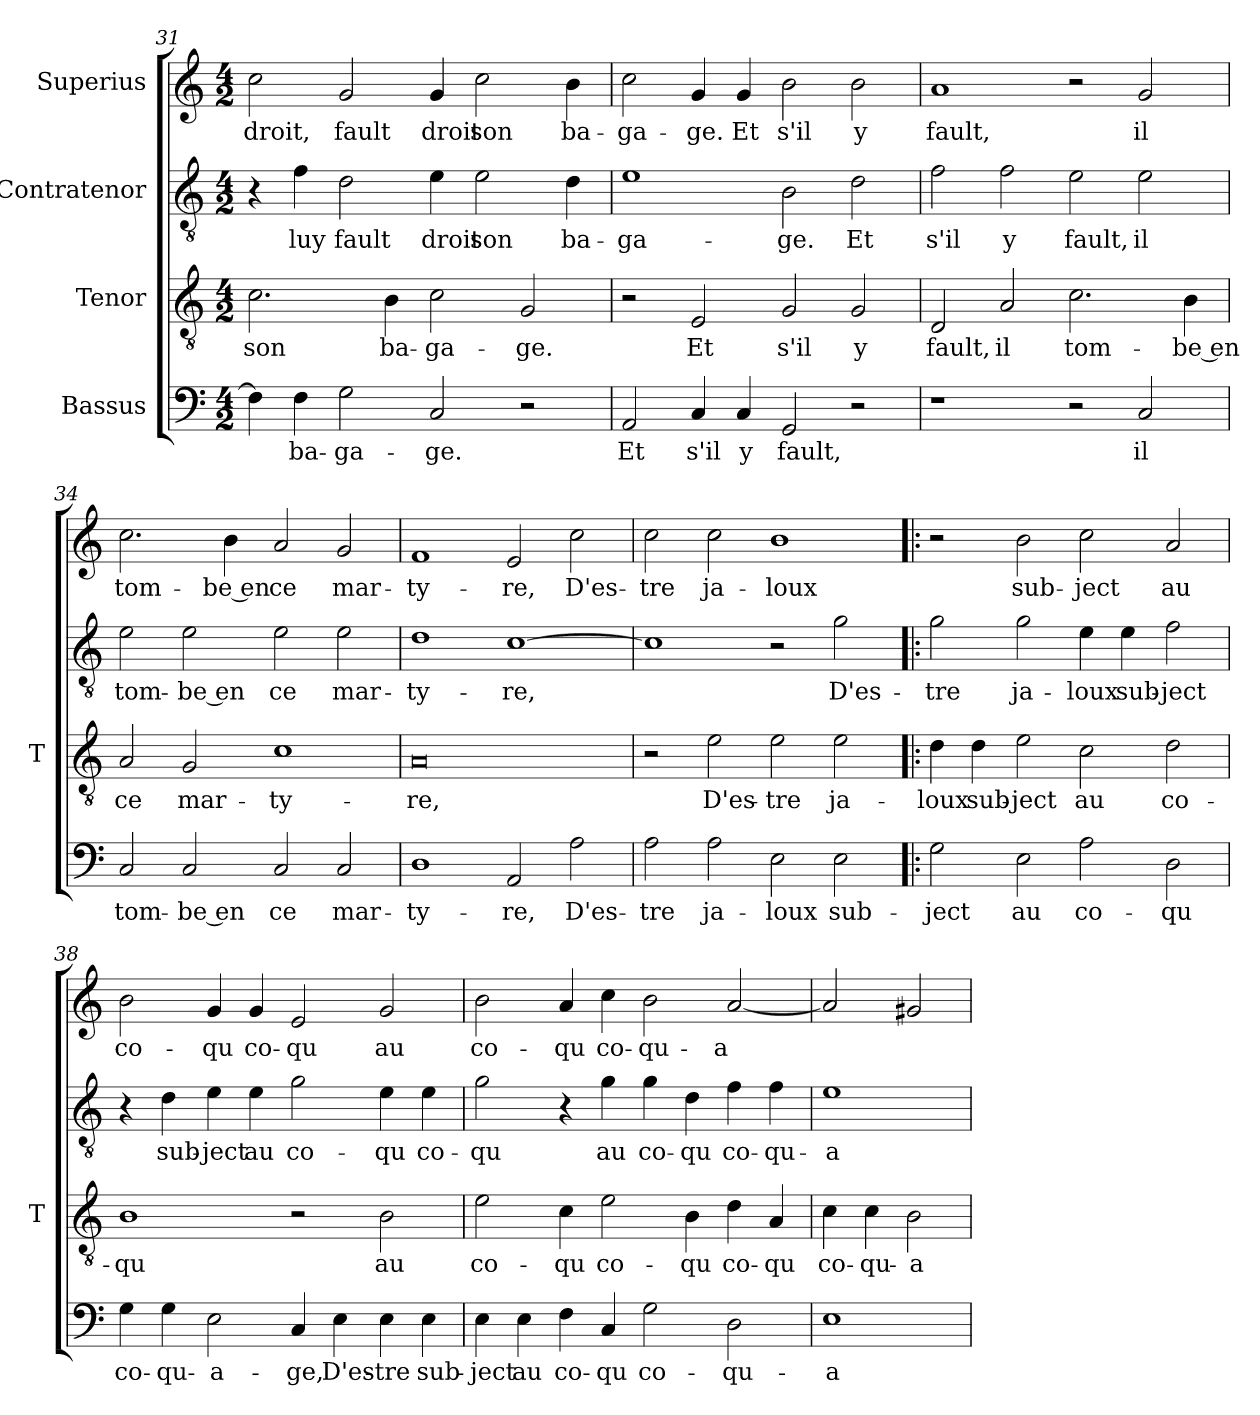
**kern	**text	**kern	**text	**kern	**text	**kern	**text
*part4	*part4	*part3	*part3	*part2	*part2	*part1	*part1
*staff4	*staff4	*staff3	*staff3	*staff2	*staff2	*staff1	*staff1
*I"Bassus	*	*I"Tenor	*	*I"Contratenor	*	*I"Superius	*
*	*	*I'T	*	*	*	*	*
*clefF4	*	*clefGv2	*	*clefGv2	*	*clefG2	*
*k[]	*	*k[]	*	*k[]	*	*k[]	*
*M4/2	*	*M4/2	*	*M4/2	*	*M4/2	*
=31	=31	=31	=31	=31	=31	=31	=31
4F]	.	2.c	-son	4r	.	2cc	-droit,
4F	ba-	.	.	4f	-luy	.	.
2G	ga-	.	.	2d	-fault	2g	-fault
.	.	4B	ba-	.	.	.	.
2C	-ge.	2c	ga-	4e	-droit	4g	-droit
.	.	.	.	2e	-son	2cc	-son
2r	.	2G	-ge.	.	.	.	.
.	.	.	.	4d	ba-	4b	ba-
=32	=32	=32	=32	=32	=32	=32	=32
2AA	-Et	2r	.	1e	ga-	2cc	ga-
4C	-s'il	2E	-Et	.	.	4g	-ge.
4C	-y	.	.	.	.	4g	-Et
2GG	-fault,	2G	-s'il	2B	-ge.	2b	-s'il
2r	.	2G	-y	2d	-Et	2b	-y
=33	=33	=33	=33	=33	=33	=33	=33
1r	.	2D	-fault,	2f	-s'il	1a	-fault,
.	.	2A	-il	2f	-y	.	.
2r	.	2.c	tom-	2e	-fault,	2r	.
2C	-il	.	.	2e	-il	2g	-il
.	.	4B	-be en	.	.	.	.
=34	=34	=34	=34	=34	=34	=34	=34
2C	tom-	2A	-ce	2e	tom-	2.cc	tom-
2C	-be en	2G	mar-	2e	-be en	.	.
.	.	.	.	.	.	4b	-be en
2C	-ce	1c	ty-	2e	-ce	2a	-ce
2C	mar-	.	.	2e	mar-	2g	mar-
=35	=35	=35	=35	=35	=35	=35	=35
1D	ty-	0A	-re,	1d	ty-	1f	ty-
2AA	-re,	.	.	[1c	-re,	2e	-re,
2A	D'es-	.	.	.	.	2cc	D'es-
=36	=36	=36	=36	=36	=36	=36	=36
2A	-tre	2r	.	1c]	.	2cc	-tre
2A	ja-	2e	D'es-	.	.	2cc	ja-
2E	-loux	2e	-tre	2r	.	1b	-loux
2E	sub-	2e	ja-	2g	D'es-	.	.
=37!|:	=37!|:	=37!|:	=37!|:	=37!|:	=37!|:	=37!|:	=37!|:
2G	-ject	4d	-loux	2g	-tre	2r	.
.	.	4d	sub-	.	.	.	.
2E	-au	2e	-ject	2g	ja-	2b	sub-
2A	co-	2c	-au	4e	-loux	2cc	-ject
.	.	.	.	4e	sub-	.	.
2D	-qu	2d	co-	2f	-ject	2a	-au
=38	=38	=38	=38	=38	=38	=38	=38
4G	co-	1B	-qu	4r	.	2b	co-
4G	qu-	.	.	4d	sub-	.	.
2E	a-	.	.	4e	-ject	4g	-qu
.	.	.	.	4e	-au	4g	co-
4C	-ge,	2r	.	2g	co-	2e	-qu
4E	D'es-	.	.	.	.	.	.
4E	-tre	2B	-au	4e	-qu	2g	-au
4E	sub-	.	.	4e	co-	.	.
=39	=39	=39	=39	=39	=39	=39	=39
4E	-ject	2e	co-	2g	-qu	2b	co-
4E	-au	.	.	.	.	.	.
4F	co-	4c	-qu	4r	.	4a	-qu
4C	-qu	2e	co-	4g	-au	4cc	co-
2G	co-	.	.	4g	co-	2b	qu-
.	.	4B	-qu	4d	-qu	.	.
2D	qu-	4d	co-	4f	co-	[2a	-a
.	.	4A	-qu	4f	qu-	.	.
=40	=40	=40	=40	=40	=40	=40	=40
1E	a-	4c	co-	1e	a-	2a]	.
.	.	4c	qu-	.	.	.	.
.	.	2B	a-	.	.	2g#X	.
=	=	=	=	=	=	=	=
*-	*-	*-	*-	*-	*-	*-	*-
